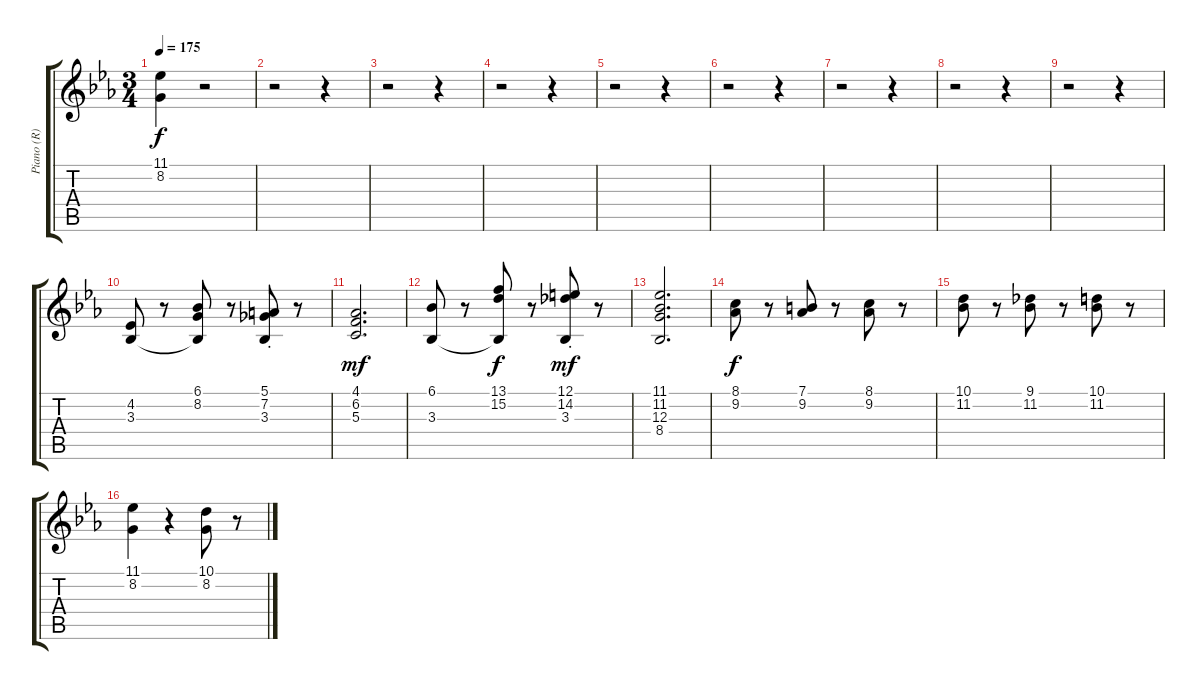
\track ("Piano (R)" "Piano (R)") {instrument brightacousticpiano}
\staff {score tabs}
\tuning (E4 B3 G3 D3 A2 E2) {hide}
\ts (3 4)
\tempo 175
\clef g2
\ks eb
(11.1 8.2).4{dy f} r.2 |
r.2 r.4 |
r.2 r.4 |
r.2 r.4 |
r.2 r.4 |
r.2 r.4 |
r.2 r.4 |
r.2 r.4 |
r.2 r.4 |
(4.2 3.3).8 r.8 (6.1 8.2 3.3{t}).8 r.8 (5.1 7.2 3.3{st}).8 r.8 |
(4.1 6.2 5.3).2{d dy mf} |
(6.1 3.3).8 r.8 (13.1 15.2 3.3{t}).8{dy f} r.8 (12.1 14.2 3.3{st}).8{dy mf} r.8 |
(11.1 11.2 12.3 8.4).2{d} |
(8.1 9.2).8{dy f} r.8 (7.1 9.2).8 r.8 (8.1 9.2).8 r.8 |
(10.1 11.2).8 r.8 (9.1 11.2).8 r.8 (10.1 11.2).8 r.8 |
(11.1 8.2).4 r.4 (10.1 8.2).8 r.8
